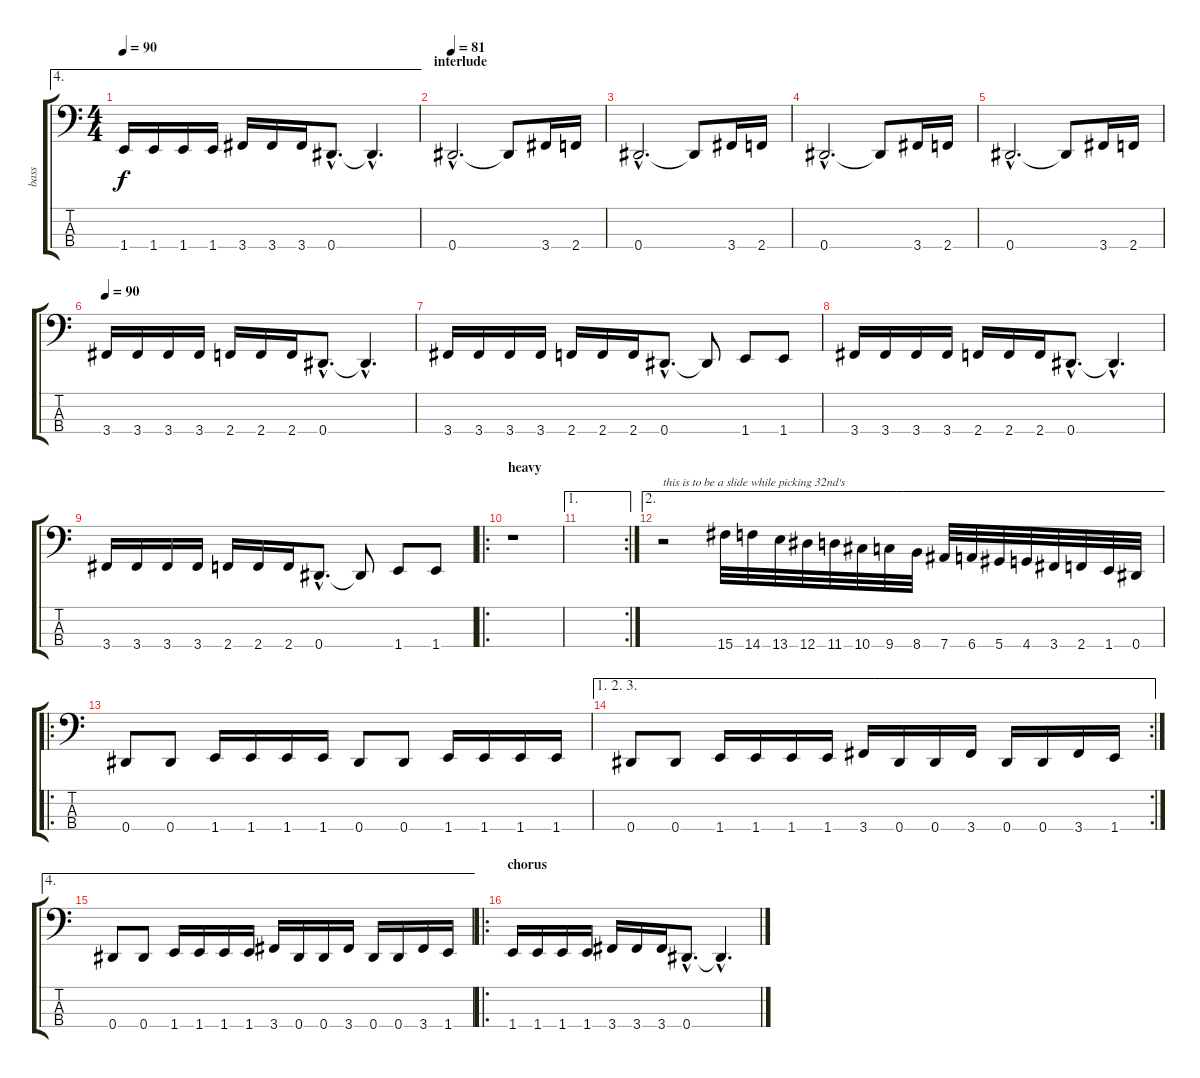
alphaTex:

\track ("bass" "bass") {instrument electricbassfinger}
\staff {score tabs}
\tuning (Gb2 Db2 Ab1 Eb1) {hide}
\ae 4
\ts (4 4)
\tempo 90
\clef f4
\ks c
1.4.16{dy f} 1.4.16 1.4.16 1.4.16 3.4.16 3.4.16 3.4.16 0.4{hac}.8{d} 0.4{hac t}.4{d} |
\section ("" "interlude")
\tempo 81
0.4{hac}.2{d} 0.4{t}.8 3.4.16 2.4.16 |
0.4{hac}.2{d} 0.4{t}.8 3.4.16 2.4.16 |
0.4{hac}.2{d} 0.4{t}.8 3.4.16 2.4.16 |
0.4{hac}.2{d} 0.4{t}.8 3.4.16 2.4.16 |
\tempo 90
3.4.16 3.4.16 3.4.16 3.4.16 2.4.16 2.4.16 2.4.16 0.4{hac}.8{d} 0.4{hac t}.4{d} |
3.4.16 3.4.16 3.4.16 3.4.16 2.4.16 2.4.16 2.4.16 0.4{hac}.8{d} 0.4{t}.8 1.4.8 1.4.8 |
3.4.16 3.4.16 3.4.16 3.4.16 2.4.16 2.4.16 2.4.16 0.4{hac}.8{d} 0.4{hac t}.4{d} |
3.4.16 3.4.16 3.4.16 3.4.16 2.4.16 2.4.16 2.4.16 0.4{hac}.8{d} 0.4{t}.8 1.4.8 1.4.8 |
\ro
\section ("" "heavy")
r.1 |
\ae 1
\rc 2
|
\ae 2
r.2{txt "this is to be a slide while picking 32nd's"} 15.4.32 14.4.32 13.4.32 12.4.32 11.4.32 10.4.32 9.4.32 8.4.32 7.4.32 6.4.32 5.4.32 4.4.32 3.4.32 2.4.32 1.4.32 0.4.32 |
\ro
0.4.8 0.4.8 1.4.16 1.4.16 1.4.16 1.4.16 0.4.8 0.4.8 1.4.16 1.4.16 1.4.16 1.4.16 |
\ae (1 2 3)
\rc 2
0.4.8 0.4.8 1.4.16 1.4.16 1.4.16 1.4.16 3.4.16 0.4.16 0.4.16 3.4.16 0.4.16 0.4.16 3.4.16 1.4.16 |
\ae 4
0.4.8 0.4.8 1.4.16 1.4.16 1.4.16 1.4.16 3.4.16 0.4.16 0.4.16 3.4.16 0.4.16 0.4.16 3.4.16 1.4.16 |
\ro
\section ("" "chorus")
1.4.16 1.4.16 1.4.16 1.4.16 3.4.16 3.4.16 3.4.16 0.4{hac}.8{d} 0.4{hac t}.4{d}
